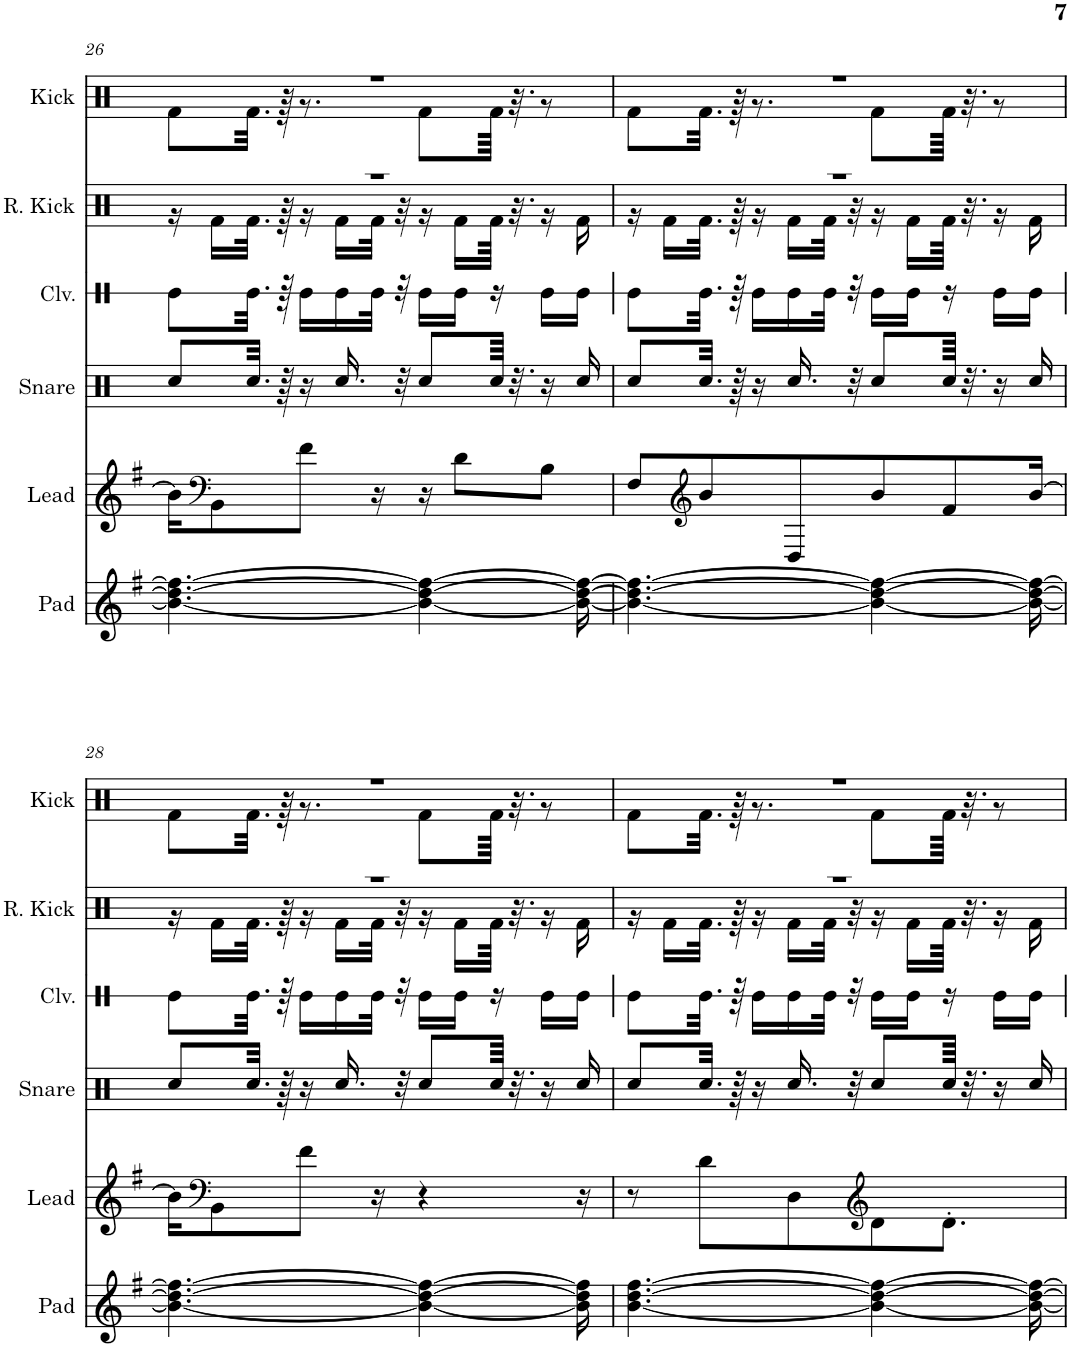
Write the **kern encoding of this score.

**kern	**kern	**kern	**kern	**kern	**kern
*part6	*part5	*part4	*part3	*part2	*part1
*staff6	*staff5	*staff4	*staff3	*staff2	*staff1
*I"Pad	*I"Lead	*I"Snare	*I"Claves	*I"Reverb Kick	*I"Kick
*I'Pad	*I'Lead	*I'Snare	*I'Clv.	*I'R. Kick	*I'Kick
!!LO:PB:g=z
*clefG2	*clefG2	*clefX	*clefX	*clefX	*clefX
*k[f#]	*k[f#]	*k[f#]	*k[f#]	*k[f#]	*k[f#]
*M11/16	*M11/16	*M11/16	*M11/16	*M11/16	*M11/16
=26	=26	=26	=26	=26	=26
*	*	*	*	*^	*^
4.b\_ 4.dd\_ 4.ff#\_	16b\KL]	8Rcc/L	8Re\L	16%11r	16r	16%11r	8Rf\L
*	*clefF4	*	*	*	*	*	*
.	8BB\	.	.	.	16Rf\LL	.	.
.	.	32.Rcc/Jkk	32.Re\Jkk	.	32.Rf\JJk	.	32.Rf\Jkk
.	.	64r	64r	.	64r	.	64r
.	8f#\J	16r	16Re\LL	.	16r	.	8.r
.	.	16.Rcc/	16Re\	.	16Rf\LL	.	.
.	16r	.	32Re\JJk	.	32Rf\JJk	.	.
.	.	32r	32r	.	32r	.	.
4b\_ 4dd\_ 4ff#\_	16r	8Rcc/L	16Re\LL	.	16r	.	8Rf\L
.	8d\L	.	16Re\JJ	.	16Rf\LL	.	.
.	.	64Rcc/Jkkk	16r	.	64Rf\JJkk	.	64Rf\Jkkk
.	.	32.r	.	.	32.r	.	32.r
.	8B\J	16r	16Re\LL	.	16r	.	8r
16b\_ 16dd\_ 16ff#\_	.	16Rcc/	16Re\JJ	.	16Rf\	.	.
=27	=27	=27	=27	=27	=27	=27	=27
4.b\_ 4.dd\_ 4.ff#\_	8F#/L	8Rcc/L	8Re\L	16%11r	16r	16%11r	8Rf\L
.	.	.	.	.	16Rf\LL	.	.
*	*clefG2	*	*	*	*	*	*
.	8b/	32.Rcc/Jkk	32.Re\Jkk	.	32.Rf\JJk	.	32.Rf\Jkk
.	.	64r	64r	.	64r	.	64r
.	.	16r	16Re\LL	.	16r	.	8.r
.	8D/	16.Rcc/	16Re\	.	16Rf\LL	.	.
.	.	.	32Re\JJk	.	32Rf\JJk	.	.
.	.	32r	32r	.	32r	.	.
4b\_ 4dd\_ 4ff#\_	8b/	8Rcc/L	16Re\LL	.	16r	.	8Rf\L
.	.	.	16Re\JJ	.	16Rf\LL	.	.
.	8f#/	64Rcc/Jkkk	16r	.	64Rf\JJkk	.	64Rf\Jkkk
.	.	32.r	.	.	32.r	.	32.r
.	.	16r	16Re\LL	.	16r	.	8r
16b\_ 16dd\_ 16ff#\_	[16b/Jk	16Rcc/	16Re\JJ	.	16Rf\	.	.
!!LO:LB:g=z	!!
=28	=28	=28	=28	=28	=28	=28	=28
4.b\_ 4.dd\_ 4.ff#\_	16b\KL]	8Rcc/L	8Re\L	16%11r	16r	16%11r	8Rf\L
*	*clefF4	*	*	*	*	*	*
.	8BB\	.	.	.	16Rf\LL	.	.
.	.	32.Rcc/Jkk	32.Re\Jkk	.	32.Rf\JJk	.	32.Rf\Jkk
.	.	64r	64r	.	64r	.	64r
.	8f#\J	16r	16Re\LL	.	16r	.	8.r
.	.	16.Rcc/	16Re\	.	16Rf\LL	.	.
.	16r	.	32Re\JJk	.	32Rf\JJk	.	.
.	.	32r	32r	.	32r	.	.
4b\_ 4dd\_ 4ff#\_	4r	8Rcc/L	16Re\LL	.	16r	.	8Rf\L
.	.	.	16Re\JJ	.	16Rf\LL	.	.
.	.	64Rcc/Jkkk	16r	.	64Rf\JJkk	.	64Rf\Jkkk
.	.	32.r	.	.	32.r	.	32.r
.	.	16r	16Re\LL	.	16r	.	8r
16b\] 16dd\] 16ff#\]	16r	16Rcc/	16Re\JJ	.	16Rf\	.	.
=29	=29	=29	=29	=29	=29	=29	=29
[4.b\ [4.dd\ [4.ff#\	8r	8Rcc/L	8Re\L	16%11r	16r	16%11r	8Rf\L
.	.	.	.	.	16Rf\LL	.	.
.	8d\L	32.Rcc/Jkk	32.Re\Jkk	.	32.Rf\JJk	.	32.Rf\Jkk
.	.	64r	64r	.	64r	.	64r
.	.	16r	16Re\LL	.	16r	.	8.r
.	8D\	16.Rcc/	16Re\	.	16Rf\LL	.	.
.	.	.	32Re\JJk	.	32Rf\JJk	.	.
.	.	32r	32r	.	32r	.	.
*	*clefG2	*	*	*	*	*	*
4b\_ 4dd\_ 4ff#\_	8d\	8Rcc/L	16Re\LL	.	16r	.	8Rf\L
.	.	.	16Re\JJ	.	16Rf\LL	.	.
.	8.d'\J	64Rcc/Jkkk	16r	.	64Rf\JJkk	.	64Rf\Jkkk
.	.	32.r	.	.	32.r	.	32.r
.	.	16r	16Re\LL	.	16r	.	8r
16b\_ 16dd\_ 16ff#\_	.	16Rcc/	16Re\JJ	.	16Rf\	.	.
*	*	*	*	*v	*v	*	*
*	*	*	*	*	*v	*v
=	=	=	=	=	=
*-	*-	*-	*-	*-	*-
